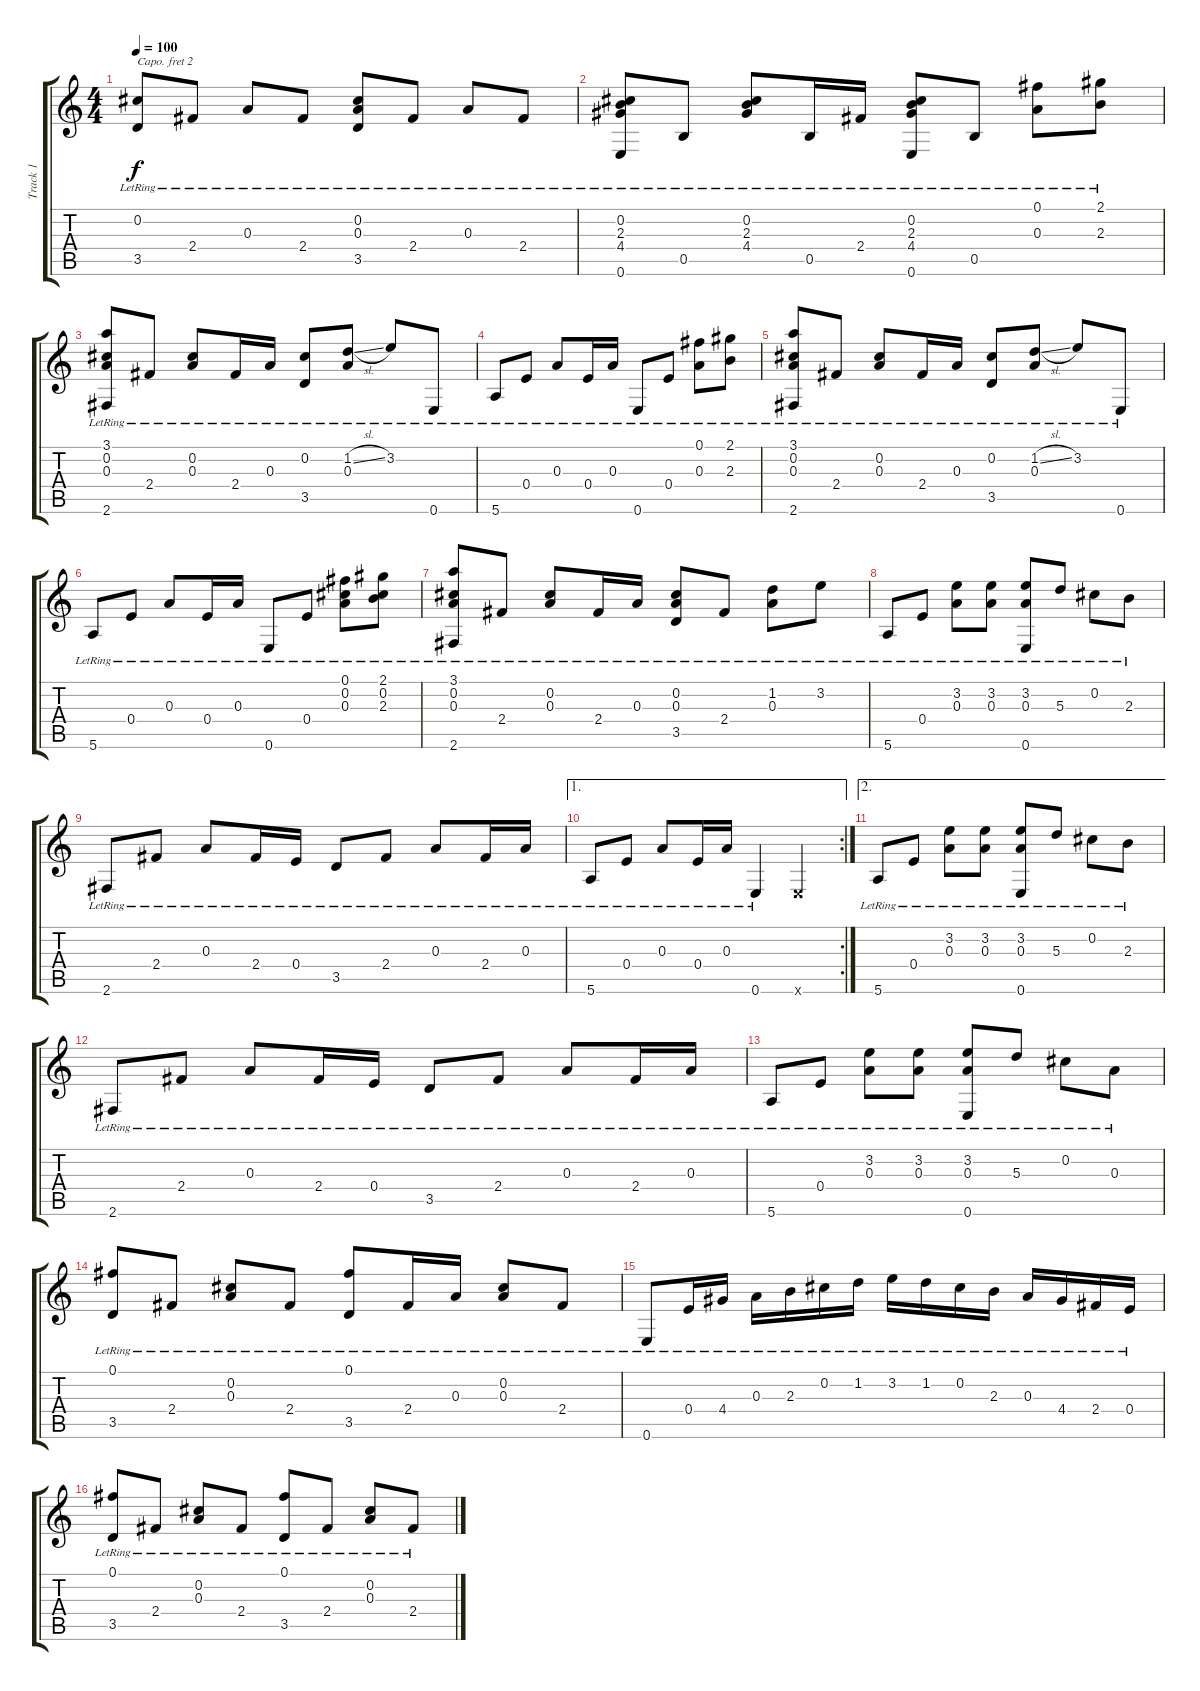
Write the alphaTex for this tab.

\track ("Track 1" "Track 1") {instrument acousticguitarsteel}
\staff {score tabs}
\capo 2
\tuning (E4 B3 G3 D3 A2 D2) {hide}
\ts (4 4)
\tempo 100
\clef g2
\ks c
(0.2{lr} 3.5{lr}).8{dy f} 2.4{lr}.8 0.3{lr}.8 2.4{lr}.8 (0.2{lr} 0.3{lr} 3.5{lr}).8 2.4{lr}.8 0.3{lr}.8 2.4{lr}.8 |
(0.2{lr} 2.3{lr} 4.4{lr} 0.6{lr}).8 0.5{lr}.8 (0.2{lr} 2.3{lr} 4.4{lr}).8 0.5{lr}.16 2.4{lr}.16 (0.2{lr} 2.3{lr} 4.4{lr} 0.6{lr}).8 0.5{lr}.8 (0.1{lr} 0.3{lr}).8 (2.1{lr} 2.3{lr}).8 |
(3.1{lr} 0.2{lr} 0.3{lr} 2.6{lr}).8 2.4{lr}.8 (0.2{lr} 0.3{lr}).8 2.4{lr}.16 0.3{lr}.16 (0.2{lr} 3.5{lr}).8 (1.2{sl lr} 0.3{lr}).8 3.2{lr}.8 0.6{lr}.8 |
5.6{lr}.8 0.4{lr}.8 0.3{lr}.8 0.4{lr}.16 0.3{lr}.16 0.6{lr}.8 0.4{lr}.8 (0.1{lr} 0.3{lr}).8 (2.1{lr} 2.3{lr}).8 |
(3.1{lr} 0.2{lr} 0.3{lr} 2.6{lr}).8 2.4{lr}.8 (0.2{lr} 0.3{lr}).8 2.4{lr}.16 0.3{lr}.16 (0.2{lr} 3.5{lr}).8 (1.2{sl lr} 0.3{lr}).8 3.2{lr}.8 0.6{lr}.8 |
5.6{lr}.8 0.4{lr}.8 0.3{lr}.8 0.4{lr}.16 0.3{lr}.16 0.6{lr}.8 0.4{lr}.8 (0.1{lr} 0.2{lr} 0.3{lr}).8 (2.1{lr} 0.2{lr} 2.3{lr}).8 |
(3.1{lr} 0.2{lr} 0.3{lr} 2.6{lr}).8 2.4{lr}.8 (0.2{lr} 0.3{lr}).8 2.4{lr}.16 0.3{lr}.16 (0.2{lr} 0.3{lr} 3.5{lr}).8 2.4{lr}.8 (1.2{lr} 0.3{lr}).8 3.2{lr}.8 |
5.6{lr}.8 0.4{lr}.8 (3.2{lr} 0.3{lr}).8 (3.2{lr} 0.3{lr}).8 (3.2{lr} 0.3{lr} 0.6{lr}).8 5.3{lr}.8 0.2{lr}.8 2.3{lr}.8 |
2.6{lr}.8 2.4{lr}.8 0.3{lr}.8 2.4{lr}.16 0.4{lr}.16 3.5{lr}.8 2.4{lr}.8 0.3{lr}.8 2.4{lr}.16 0.3{lr}.16 |
\ae 1
\rc 2
5.6{lr}.8 0.4{lr}.8 0.3{lr}.8 0.4{lr}.16 0.3{lr}.16 0.6{lr}.4 0.6{x}.4 |
\ae 2
5.6{lr}.8 0.4{lr}.8 (3.2{lr} 0.3{lr}).8 (3.2{lr} 0.3{lr}).8 (3.2{lr} 0.3{lr} 0.6{lr}).8 5.3{lr}.8 0.2{lr}.8 2.3{lr}.8 |
2.6{lr}.8 2.4{lr}.8 0.3{lr}.8 2.4{lr}.16 0.4{lr}.16 3.5{lr}.8 2.4{lr}.8 0.3{lr}.8 2.4{lr}.16 0.3{lr}.16 |
5.6{lr}.8 0.4{lr}.8 (3.2{lr} 0.3{lr}).8 (3.2{lr} 0.3{lr}).8 (3.2{lr} 0.3{lr} 0.6{lr}).8 5.3{lr}.8 0.2{lr}.8 0.3{lr}.8 |
(0.1{lr} 3.5{lr}).8 2.4{lr}.8 (0.2{lr} 0.3{lr}).8 2.4{lr}.8 (0.1{lr} 3.5{lr}).8 2.4{lr}.16 0.3{lr}.16 (0.2{lr} 0.3{lr}).8 2.4{lr}.8 |
0.6{lr}.8 0.4{lr}.16 4.4{lr}.16 0.3{lr}.16 2.3{lr}.16 0.2{lr}.16 1.2{lr}.16 3.2{lr}.16 1.2{lr}.16 0.2{lr}.16 2.3{lr}.16 0.3{lr}.16 4.4{lr}.16 2.4{lr}.16 0.4{lr}.16 |
(0.1{lr} 3.5{lr}).8 2.4{lr}.8 (0.2{lr} 0.3{lr}).8 2.4{lr}.8 (0.1{lr} 3.5{lr}).8 2.4{lr}.8 (0.2{lr} 0.3{lr}).8 2.4{lr}.8
